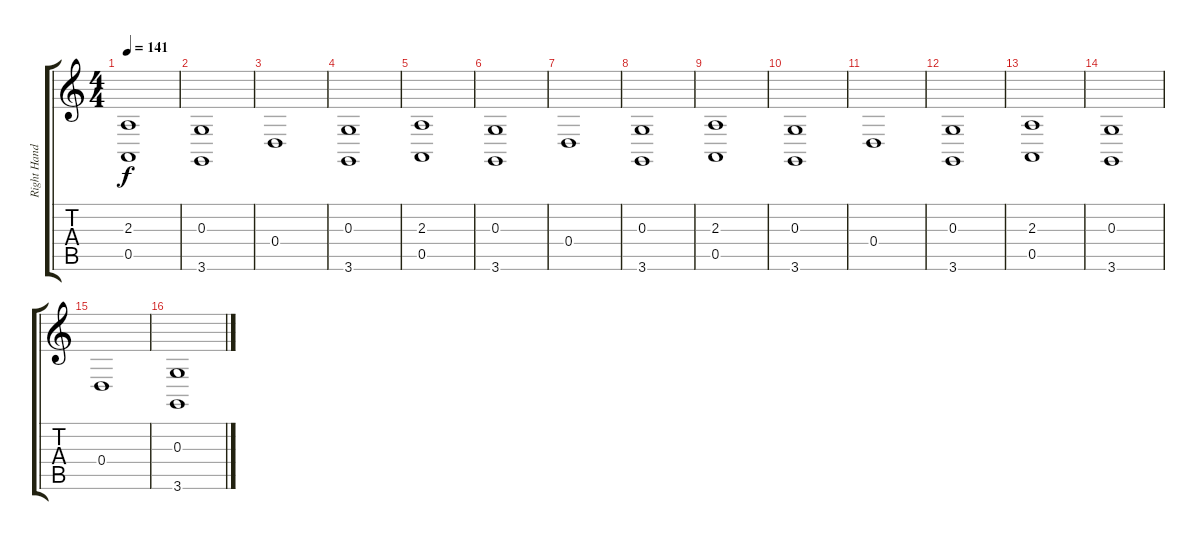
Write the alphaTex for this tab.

\track ("Right Hand Keyboard" "Right Hand") {instrument stringensemble1}
\staff {score tabs}
\tuning (E4 B3 G3 D3 A2 E2) {hide}
\ts (4 4)
\tempo 141
\clef g2
\ks c
(2.3 0.5).1{dy f} |
(0.3 3.6).1 |
0.4.1 |
(0.3 3.6).1 |
(2.3 0.5).1 |
(0.3 3.6).1 |
0.4.1 |
(0.3 3.6).1 |
(2.3 0.5).1 |
(0.3 3.6).1 |
0.4.1 |
(0.3 3.6).1 |
(2.3 0.5).1 |
(0.3 3.6).1 |
0.4.1 |
(0.3 3.6).1
